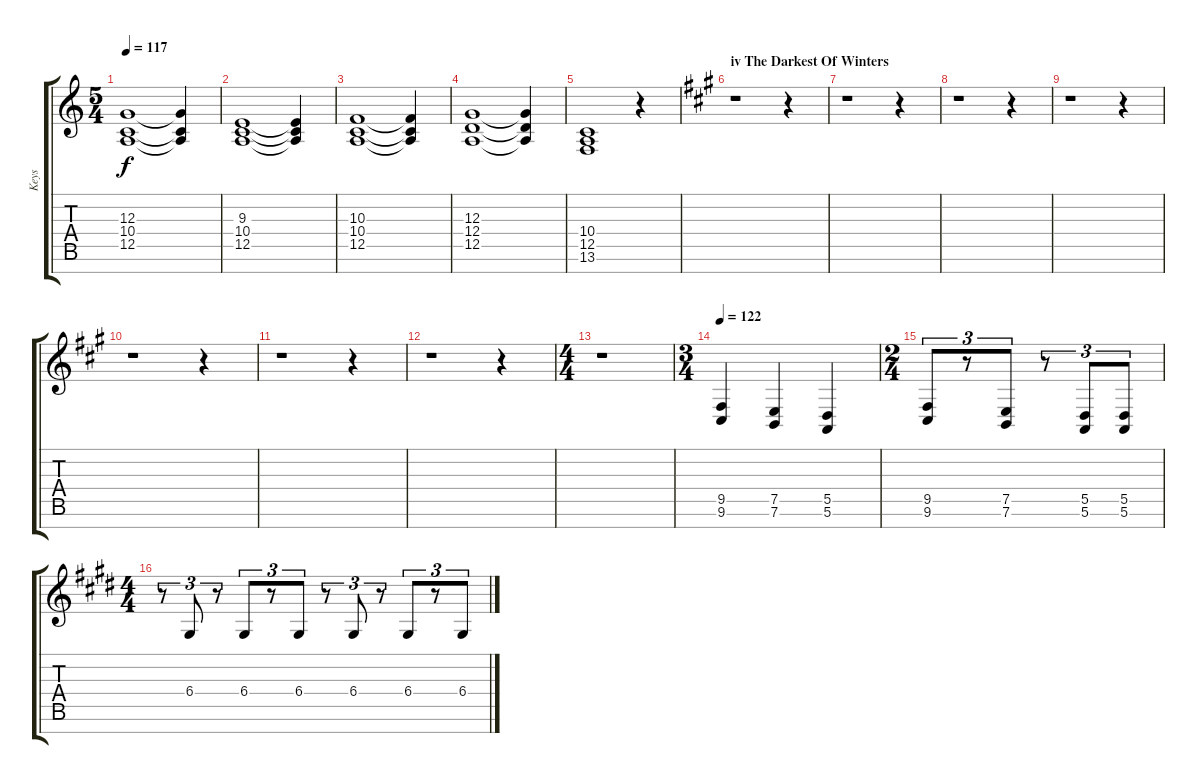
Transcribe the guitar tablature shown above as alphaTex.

\track ("Keys" "Keys") {instrument stringensemble1}
\staff {score tabs}
\tuning (E4 B3 G3 D3 A2 E2 B1) {hide}
\ts (5 4)
\tempo 117
\clef g2
\ks c
(12.3 10.4 12.5).1{dy f} (12.3{t} 10.4{t} 12.5{t}).4 |
(9.3 10.4 12.5).1 (9.3{t} 10.4{t} 12.5{t}).4 |
(10.3 10.4 12.5).1 (10.3{t} 10.4{t} 12.5{t}).4 |
(12.3 12.4 12.5).1 (12.3{t} 12.4{t} 12.5{t}).4 |
(10.4 12.5 13.6).1 r.4 |
\section ("" "iv The Darkest Of Winters")
\ks a
r.1 r.4 |
r.1 r.4 |
r.1 r.4 |
r.1 r.4 |
r.1 r.4 |
r.1 r.4 |
r.1 r.4 |
\ts (4 4)
r.1 |
\ts (3 4)
\tempo 122
(9.5 9.6).4{instrument percussiveorgan} (7.5 7.6).4 (5.5 5.6).4 |
\ts (2 4)
(9.5 9.6).8{tu (3 2)} r.8{tu (3 2)} (7.5 7.6).8{tu (3 2)} r.8{tu (3 2)} (5.5 5.6).8{tu (3 2)} (5.5 5.6).8{tu (3 2)} |
\ts (4 4)
\ks e
r.8{tu (3 2)} 6.4.8{tu (3 2)} r.8{tu (3 2)} 6.4.8{tu (3 2)} r.8{tu (3 2)} 6.4.8{tu (3 2)} r.8{tu (3 2)} 6.4.8{tu (3 2)} r.8{tu (3 2)} 6.4.8{tu (3 2)} r.8{tu (3 2)} 6.4.8{tu (3 2)}
